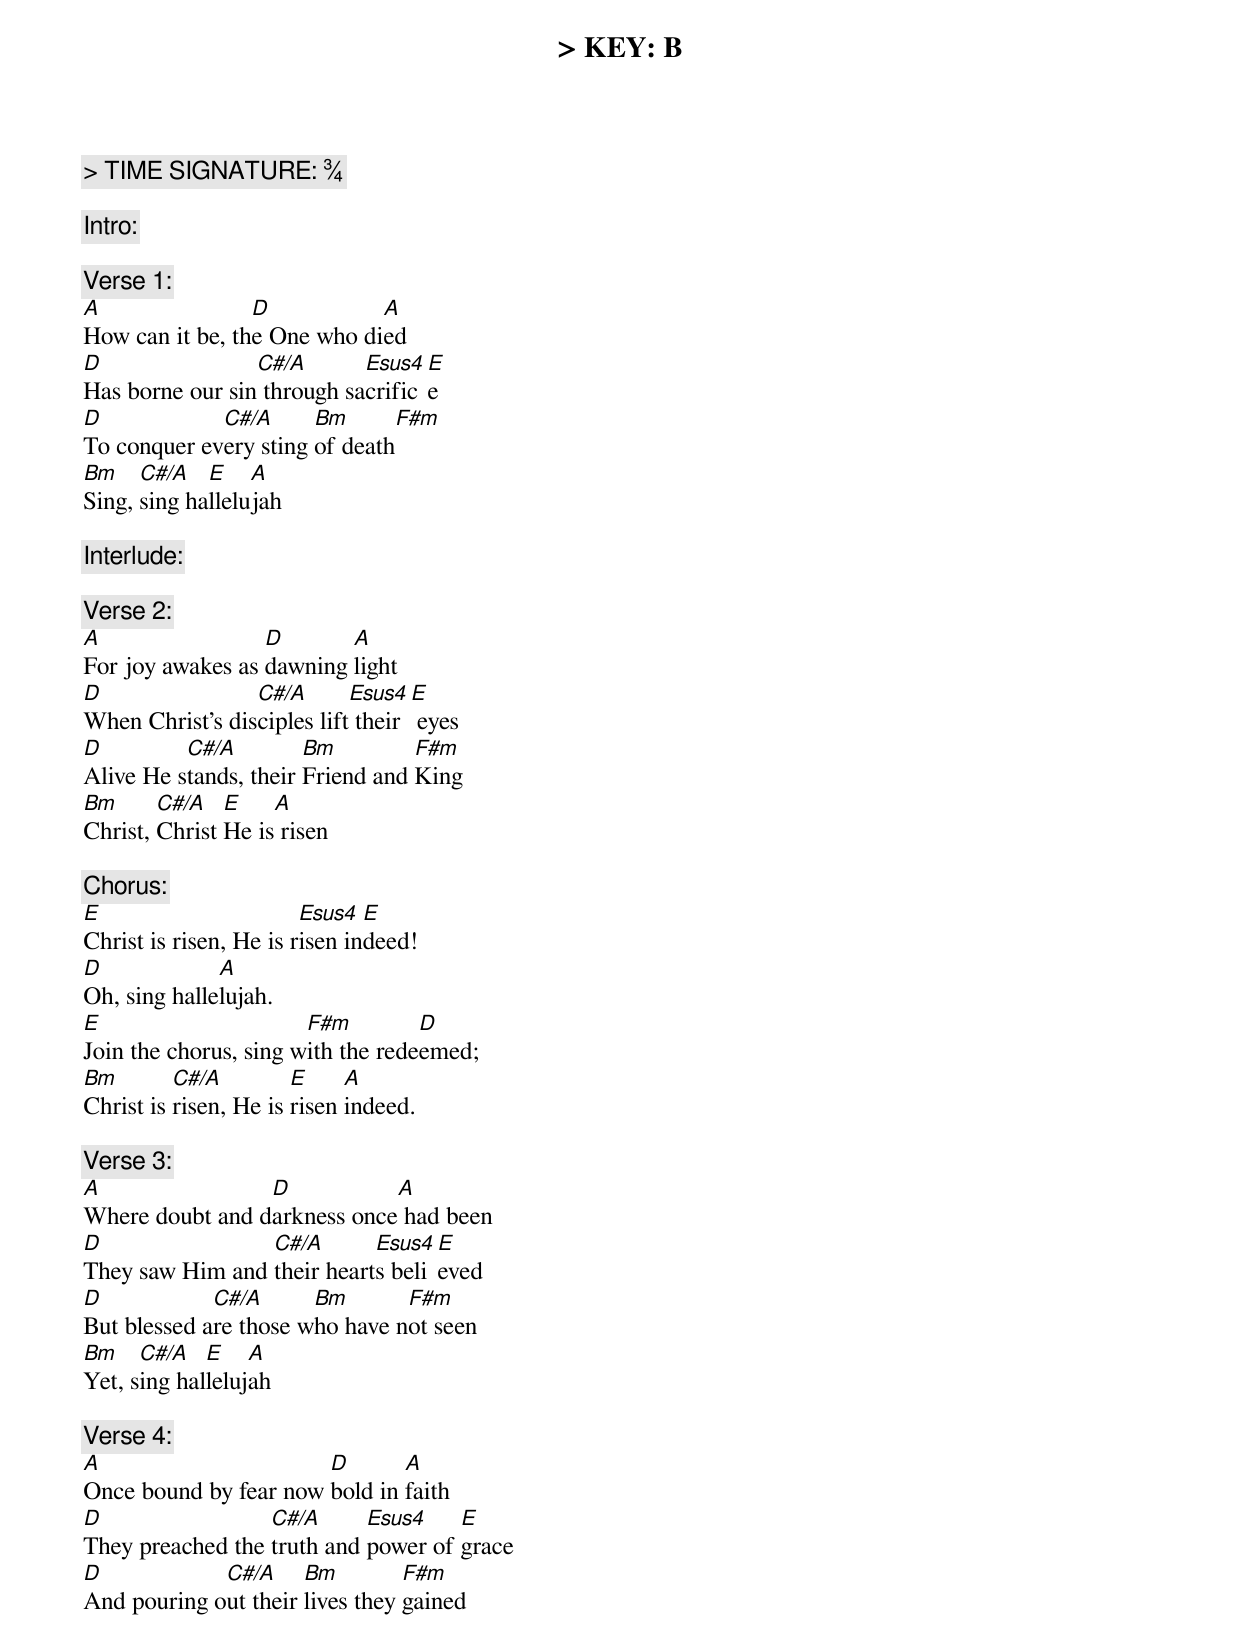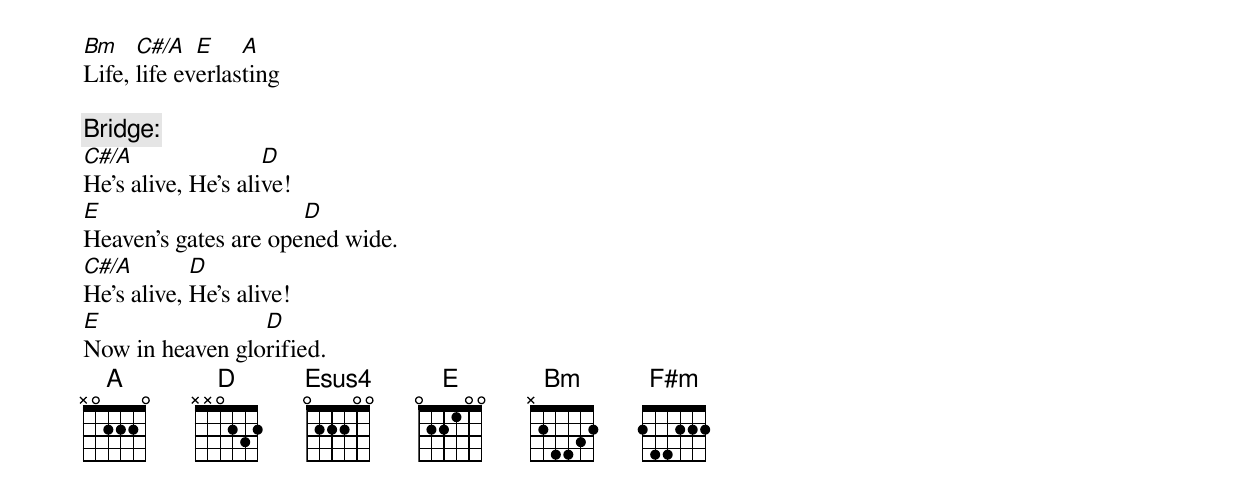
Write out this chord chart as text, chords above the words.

> KEY: B
> TEMPO: 180bpm
> TIME SIGNATURE: ¾

[Intro:]
{A     D}

[Verse 1:]
A                D           A
How can it be, the One who died
D                C#/A       Esus4 E
Has borne our sin through sacrifice
D            C#/A      Bm       F#m
To conquer every sting of death
Bm    C#/A   E    A
Sing, sing hallelujah

[Interlude:]
{A     D}

[Verse 2:]
A                 D       A
For joy awakes as dawning light
D                C#/A       Esus4 E
When Christ’s disciples lift their eyes
D         C#/A         Bm         F#m
Alive He stands, their Friend and King
Bm      C#/A   E    A
Christ, Christ He is risen

[Chorus:]
E                       Esus4  E
Christ is risen, He is risen indeed!
D             A
Oh, sing hallelujah.
E                      F#m         D
Join the chorus, sing with the redeemed;
Bm        C#/A         E     A
Christ is risen, He is risen indeed.

[Verse 3:]
A                D           A
Where doubt and darkness once had been
D                C#/A       Esus4 E
They saw Him and their hearts believed
D            C#/A      Bm       F#m
But blessed are those who have not seen
Bm    C#/A   E    A
Yet, sing hallelujah

[Verse 4:]
A                      D       A
Once bound by fear now bold in faith
D                 C#/A      Esus4    E
They preached the truth and power of grace
D            C#/A     Bm         F#m
And pouring out their lives they gained
Bm    C#/A   E    A
Life, life everlasting

[Bridge:]
C#/A                D
He’s alive, He’s alive!
E                     D
Heaven’s gates are opened wide.
C#/A        D
He’s alive, He’s alive!
E                D
Now in heaven glorified.
